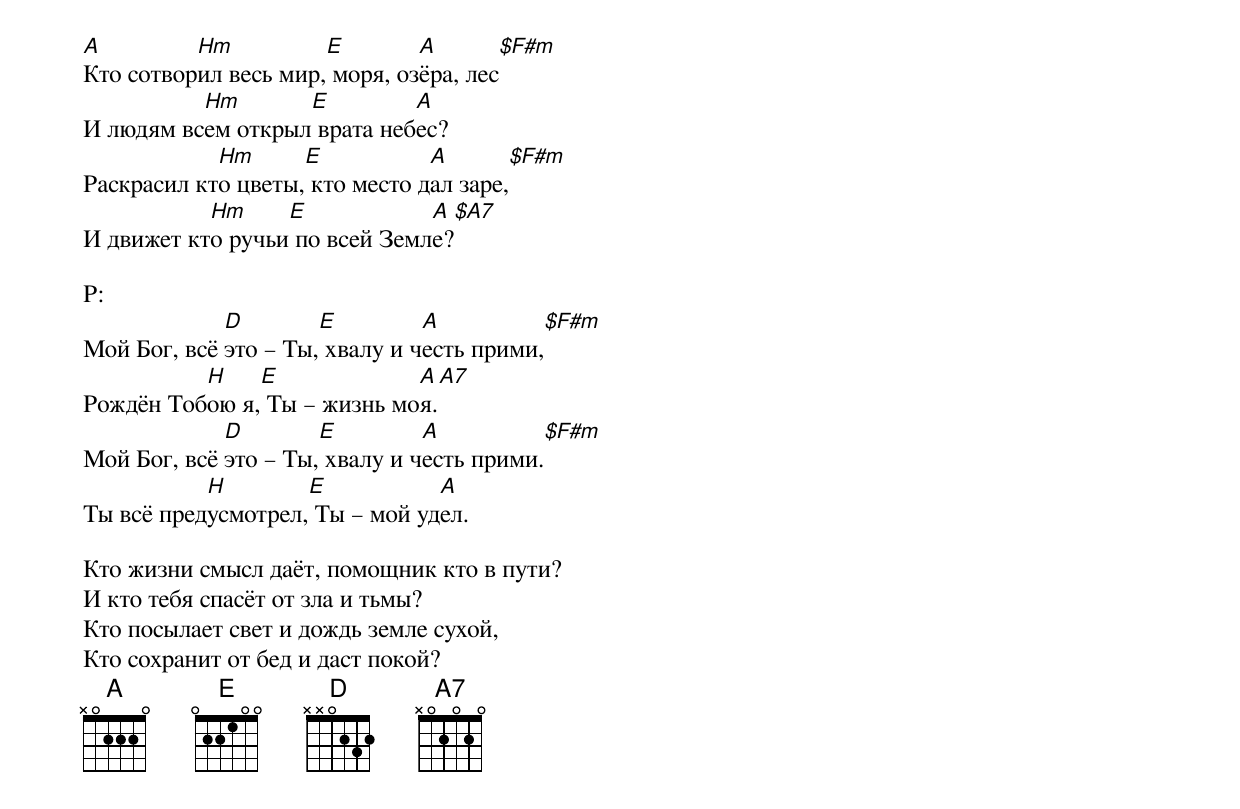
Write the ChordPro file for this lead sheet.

[A]Кто сотвор[Hm]ил весь мир,[E] моря, оз[A]ёра, лес[$F#m]
И людям вс[Hm]ем открыл[E] врата неб[A]ес?
Раскрасил кт[Hm]о цветы,[E] кто место д[A]ал заре,[$F#m]
И движет кт[Hm]о ручьи[E] по всей Земл[A]е?[$A7]

P:
Мой Бог, всё [D]это – Ты,[E] хвалу и ч[A]есть прими,[$F#m]
Рождён Тоб[H]ою я,[E] Ты – жизнь мо[A]я.[A7]
Мой Бог, всё [D]это – Ты,[E] хвалу и ч[A]есть прими.[$F#m]
Ты всё пред[H]усмотрел,[E] Ты – мой уд[A]ел.

Кто жизни смысл даёт, помощник кто в пути?
И кто тебя спасёт от зла и тьмы?
Кто посылает свет и дождь земле сухой,
Кто сохранит от бед и даст покой?
